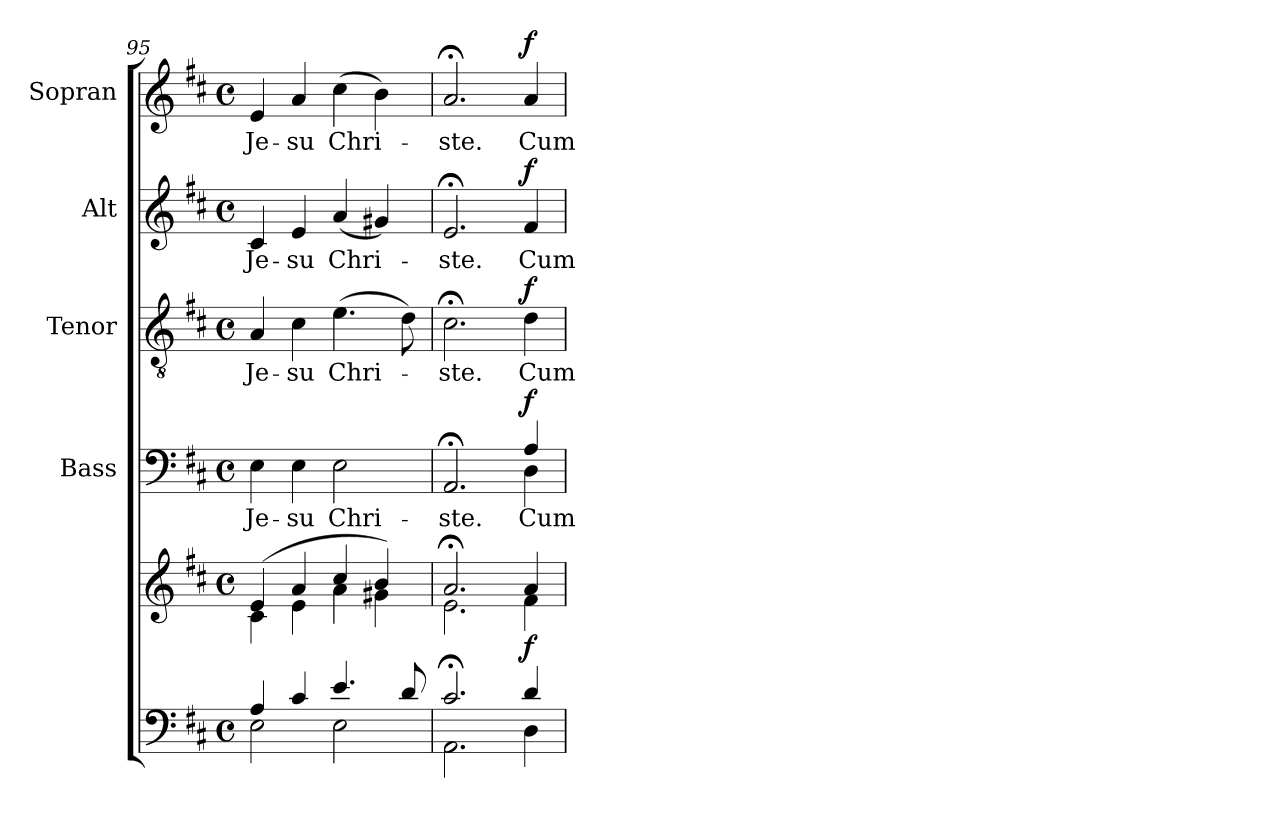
**kern	**kern	**dynam	**kern	**text	**dynam	**kern	**text	**dynam	**kern	**text	**dynam	**kern	**text	**dynam
*part5	*part5	*part5	*part4	*part4	*part4	*part3	*part3	*part3	*part2	*part2	*part2	*part1	*part1	*part1
*staff6	*staff5	*staff5/6	*staff4	*staff4	*staff4	*staff3	*staff3	*staff3	*staff2	*staff2	*staff2	*staff1	*staff1	*staff1
*	*	*	*I"Bass	*	*	*I"Tenor	*	*	*I"Alt	*	*	*I"Sopran	*	*
*	*	*	*I'B.	*	*	*I'T.	*	*	*I'A.	*	*	*I'S.	*	*
*clefF4	*clefG2	*	*clefF4	*	*	*clefGv2	*	*	*clefG2	*	*	*clefG2	*	*
*k[f#c#]	*k[f#c#]	*	*k[f#c#]	*	*	*k[f#c#]	*	*	*k[f#c#]	*	*	*k[f#c#]	*	*
*D:	*D:	*	*D:	*	*	*D:	*	*	*D:	*	*	*D:	*	*
*M4/4	*M4/4	*	*M4/4	*	*	*M4/4	*	*	*M4/4	*	*	*M4/4	*	*
*met(c)	*met(c)	*	*met(c)	*	*	*met(c)	*	*	*met(c)	*	*	*met(c)	*	*
=95	=95	=95	=95	=95	=95	=95	=95	=95	=95	=95	=95	=95	=95	=95
*^	*^	*	*	*	*	*	*	*	*	*	*	*	*	*
!	!	!	!	!	!	!LO:LY:b	!	!	!LO:LY:b	!	!	!LO:LY:b	!	!	!LO:LY:b	!
4A!/	2E!\	(>4e!/	4c#!\	.	4E\	Je-	.	4A/	Je-	.	4c#/	Je-	.	4e/	Je-	.
!	!	!	!	!	!	!LO:LY:b	!	!	!LO:LY:b	!	!	!LO:LY:b	!	!	!LO:LY:b	!
4c#!/	.	4a!/	4e!\	.	4E\	-su	.	4c#\	-su	.	4e/	-su	.	4a/	-su	.
!	!	!	!	!	!	!LO:LY:b	!	!	!LO:LY:b	!	!	!LO:LY:b	!	!	!LO:LY:b	!
4.e!/	2E!\	4cc#!/	4a!\	.	2E\	Chri-	.	(>4.e\	Chri-	.	(<4a/	Chri-	.	(>4cc#\	Chri-	.
.	.	4b!/)	4g#X!\	.	.	.	.	.	.	.	4g#X/)	.	.	4b\)	.	.
8d!/	.	.	.	.	.	.	.	8d\)	.	.	.	.	.	.	.	.
=96	=96	=96	=96	=96	=96	=96	=96	=96	=96	=96	=96	=96	=96	=96	=96	=96
!	!	!	!	!	!	!LO:LY:b	!	!	!LO:LY:b	!	!	!LO:LY:b	!	!	!LO:LY:b	!
*	*	*	*	*	*^	*	*	*	*	*	*	*	*	*	*	*
2.c#;!/	2.AA!\	2.a;<!/	2.e!\	.	2.AA;</	2.ryy	-ste.	.	2.c#;<\	-ste.	.	2.e;</	-ste.	.	2.a;</	-ste.	.
!	!	!	!	!LO:DY:b	!	!	!LO:LY:b	!LO:DY:a	!	!LO:LY:b	!LO:DY:a	!	!LO:LY:b	!LO:DY:a	!	!LO:LY:b	!LO:DY:a
4d/	4D\	4a/	4f#\	f	4A/	4D\	Cum	f	4d\	Cum	f	4f#/	Cum	f	4a/	Cum	f
*v	*v	*	*	*	*v	*v	*	*	*	*	*	*	*	*	*	*	*
*	*v	*v	*	*	*	*	*	*	*	*	*	*	*	*	*
=	=	=	=	=	=	=	=	=	=	=	=	=	=	=
*-	*-	*-	*-	*-	*-	*-	*-	*-	*-	*-	*-	*-	*-	*-
